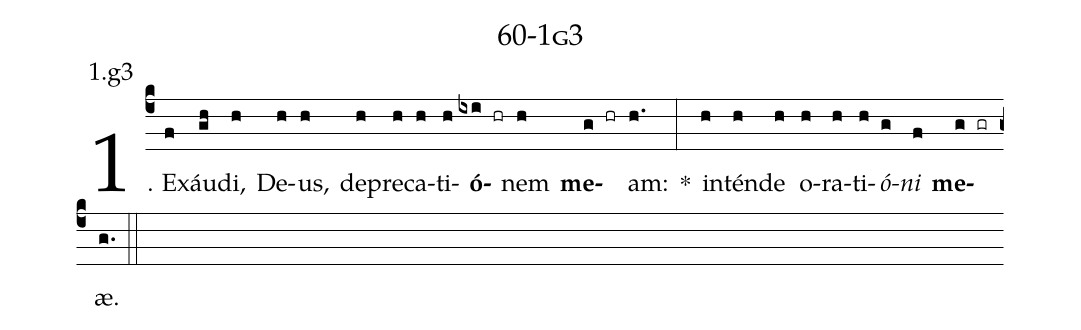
name: 60-1g3;
annotation: 1.g3;
%%
(c4)1. Ex(f)áu(gh)di,(h) De(h)us,(h) de(h)pre(h)ca(h)ti(h)<b>ó</b>(ixi hr)nem(h) <b>me</b>(g hr)am:(h.) *(:) in(h)tén(h)de(h) o(h)ra(h)ti(h)<i>ó</i>(g)<i>ni</i>(f) <b>me</b>(g gr)æ.(g.) (::)
